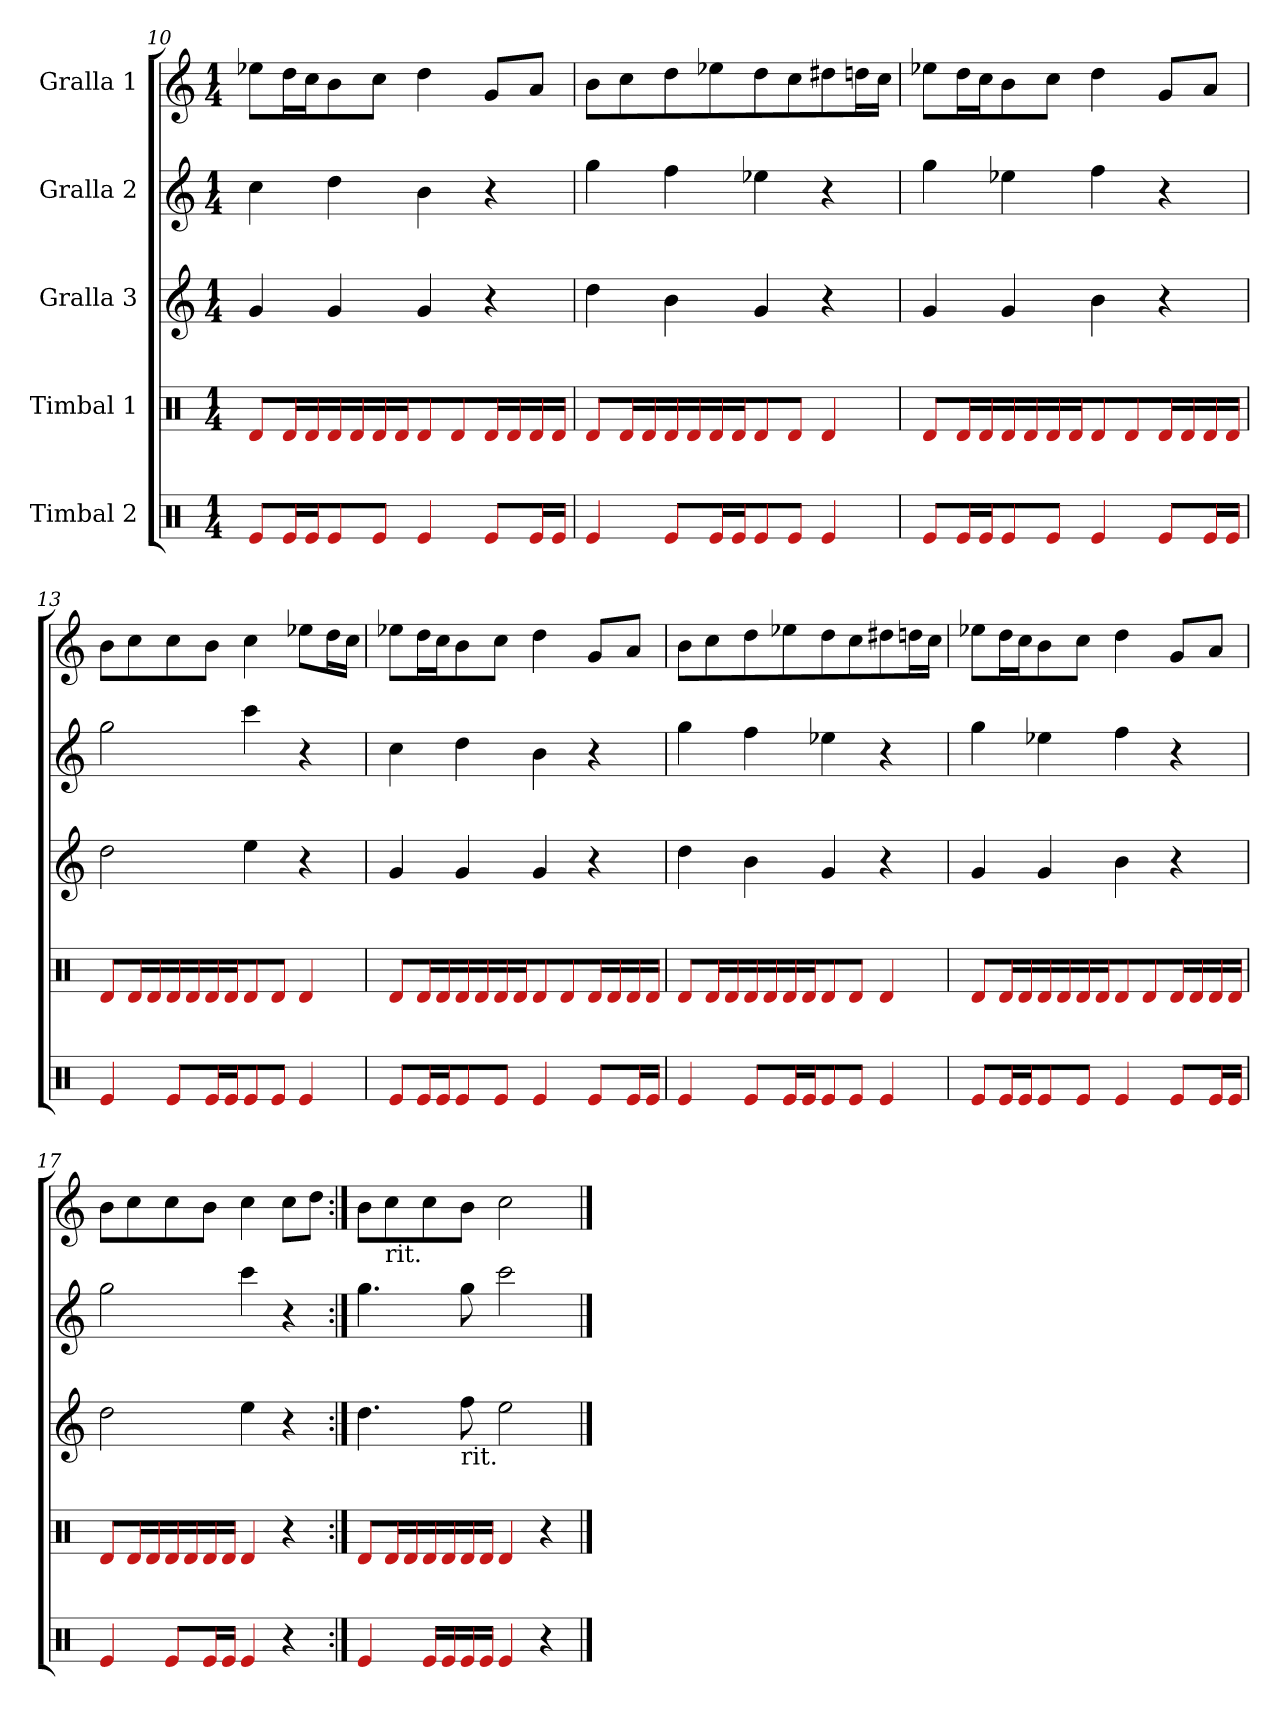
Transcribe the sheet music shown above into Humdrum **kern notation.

**kern	**kern	**kern	**kern	**kern
*part5	*part4	*part3	*part2	*part1
*staff5	*staff4	*staff3	*staff2	*staff1
*I"Timbal 2	*I"Timbal 1	*I"Gralla 3	*I"Gralla 2	*I"Gralla 1
*clefX	*clefX	*clefG2	*clefG2	*clefG2
*k[]	*k[]	*k[]	*k[]	*k[]
*M1/4	*M1/4	*M1/4	*M1/4	*M1/4
=10	=10	=10	=10	=10
8e/L	8d/L	4g/	4cc\	8ee-X\L
16e/L	16d/L	.	.	16dd\L
16e/J	16d/	.	.	16cc\J
8e/	16d/	4g/	4dd\	8b\
.	16d/	.	.	.
8e/J	16d/	.	.	8cc\J
.	16d/J	.	.	.
4e/	8d/	4g/	4b\	4dd\
.	8d/	.	.	.
8e/L	16d/L	4r	4r	8g/L
.	16d/	.	.	.
16e/L	16d/	.	.	8a/J
16e/JJ	16d/JJ	.	.	.
=11	=11	=11	=11	=11
4e/	8d/L	4dd\	4gg\	8b\L
.	16d/L	.	.	8cc\
.	16d/	.	.	.
8e/L	16d/	4b\	4ff\	8dd\
.	16d/	.	.	.
16e/L	16d/	.	.	8ee-X\
16e/J	16d/J	.	.	.
8e/	8d/	4g/	4ee-X\	8dd\
8e/J	8d/J	.	.	8cc\
4e/	4d/	4r	4r	8dd#X\
.	.	.	.	16ddn\L
.	.	.	.	16cc\JJ
!!LO:LB:g=z
=12	=12	=12	=12	=12
8e/L	8d/L	4g/	4gg\	8ee-X\L
16e/L	16d/L	.	.	16dd\L
16e/J	16d/	.	.	16cc\J
8e/	16d/	4g/	4ee-X\	8b\
.	16d/	.	.	.
8e/J	16d/	.	.	8cc\J
.	16d/J	.	.	.
4e/	8d/	4b\	4ff\	4dd\
.	8d/	.	.	.
8e/L	16d/L	4r	4r	8g/L
.	16d/	.	.	.
16e/L	16d/	.	.	8a/J
16e/JJ	16d/JJ	.	.	.
=13	=13	=13	=13	=13
4e/	8d/L	2dd\	2gg\	8b\L
.	16d/L	.	.	8cc\
.	16d/	.	.	.
8e/L	16d/	.	.	8cc\
.	16d/	.	.	.
16e/L	16d/	.	.	8b\J
16e/J	16d/J	.	.	.
8e/	8d/	4ee\	4ccc\	4cc\
8e/J	8d/J	.	.	.
4e/	4d/	4r	4r	8ee-X\L
.	.	.	.	16dd\L
.	.	.	.	16cc\JJ
=14	=14	=14	=14	=14
8e/L	8d/L	4g/	4cc\	8ee-X\L
16e/L	16d/L	.	.	16dd\L
16e/J	16d/	.	.	16cc\J
8e/	16d/	4g/	4dd\	8b\
.	16d/	.	.	.
8e/J	16d/	.	.	8cc\J
.	16d/J	.	.	.
4e/	8d/	4g/	4b\	4dd\
.	8d/	.	.	.
8e/L	16d/L	4r	4r	8g/L
.	16d/	.	.	.
16e/L	16d/	.	.	8a/J
16e/JJ	16d/JJ	.	.	.
!!LO:PB:g=z
=15	=15	=15	=15	=15
4e/	8d/L	4dd\	4gg\	8b\L
.	16d/L	.	.	8cc\
.	16d/	.	.	.
8e/L	16d/	4b\	4ff\	8dd\
.	16d/	.	.	.
16e/L	16d/	.	.	8ee-X\
16e/J	16d/J	.	.	.
8e/	8d/	4g/	4ee-X\	8dd\
8e/J	8d/J	.	.	8cc\
4e/	4d/	4r	4r	8dd#X\
.	.	.	.	16ddn\L
.	.	.	.	16cc\JJ
=16	=16	=16	=16	=16
8e/L	8d/L	4g/	4gg\	8ee-X\L
16e/L	16d/L	.	.	16dd\L
16e/J	16d/	.	.	16cc\J
8e/	16d/	4g/	4ee-X\	8b\
.	16d/	.	.	.
8e/J	16d/	.	.	8cc\J
.	16d/J	.	.	.
4e/	8d/	4b\	4ff\	4dd\
.	8d/	.	.	.
8e/L	16d/L	4r	4r	8g/L
.	16d/	.	.	.
16e/L	16d/	.	.	8a/J
16e/JJ	16d/JJ	.	.	.
=17	=17	=17	=17	=17
4e/	8d/L	2dd\	2gg\	8b\L
.	16d/L	.	.	8cc\
.	16d/	.	.	.
8e/L	16d/	.	.	8cc\
.	16d/	.	.	.
16e/L	16d/	.	.	8b\J
16e/JJ	16d/JJ	.	.	.
4e/	4d/	4ee\	4ccc\	4cc\
4r	4r	4r	4r	8cc\L
.	.	.	.	8dd\J
=18:|!	=18:|!	=18:|!	=18:|!	=18:|!
4e/	8d/L	4.dd\	4.gg\	8b\L
!	!	!	!	!LO:TX:b:t=rit.
.	16d/L	.	.	8cc\
.	16d/	.	.	.
16e/LL	16d/	.	.	8cc\
16e/	16d/	.	.	.
!	!	!LO:TX:b:t=rit.	!	!
16e/	16d/	8ff\	8gg\	8b\J
16e/JJ	16d/JJ	.	.	.
4e/	4d/	2ee\	2ccc\	2cc\
4r	4r	.	.	.
==	==	==	==	==
*-	*-	*-	*-	*-
